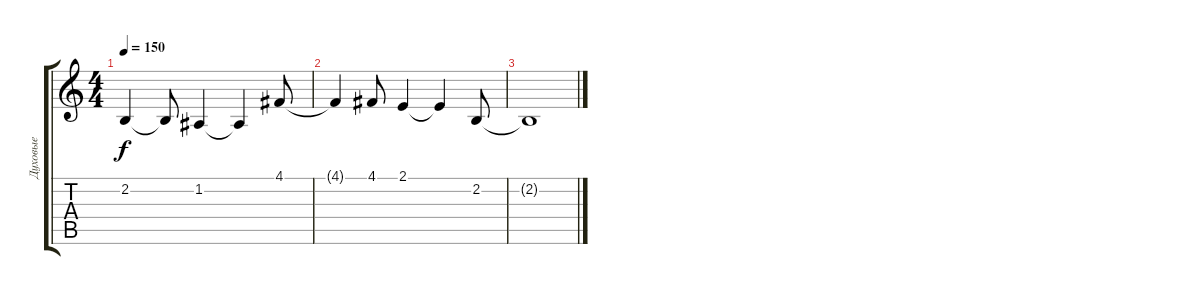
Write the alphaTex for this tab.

\track ("Духовые" "Духовые") {instrument trumpet}
\staff {score tabs}
\tuning (D4 A3 F3 C3 G2 D2) {hide}
\ts (4 4)
\tempo 150
\clef g2
\ks c
2.2{t}.4{dy f} 2.2{t}.8 1.2.4 1.2{t}.4 4.1.8 |
4.1{t}.4 4.1.8 2.1.4 2.1{t}.4 2.2.8 |
2.2{t}.1
